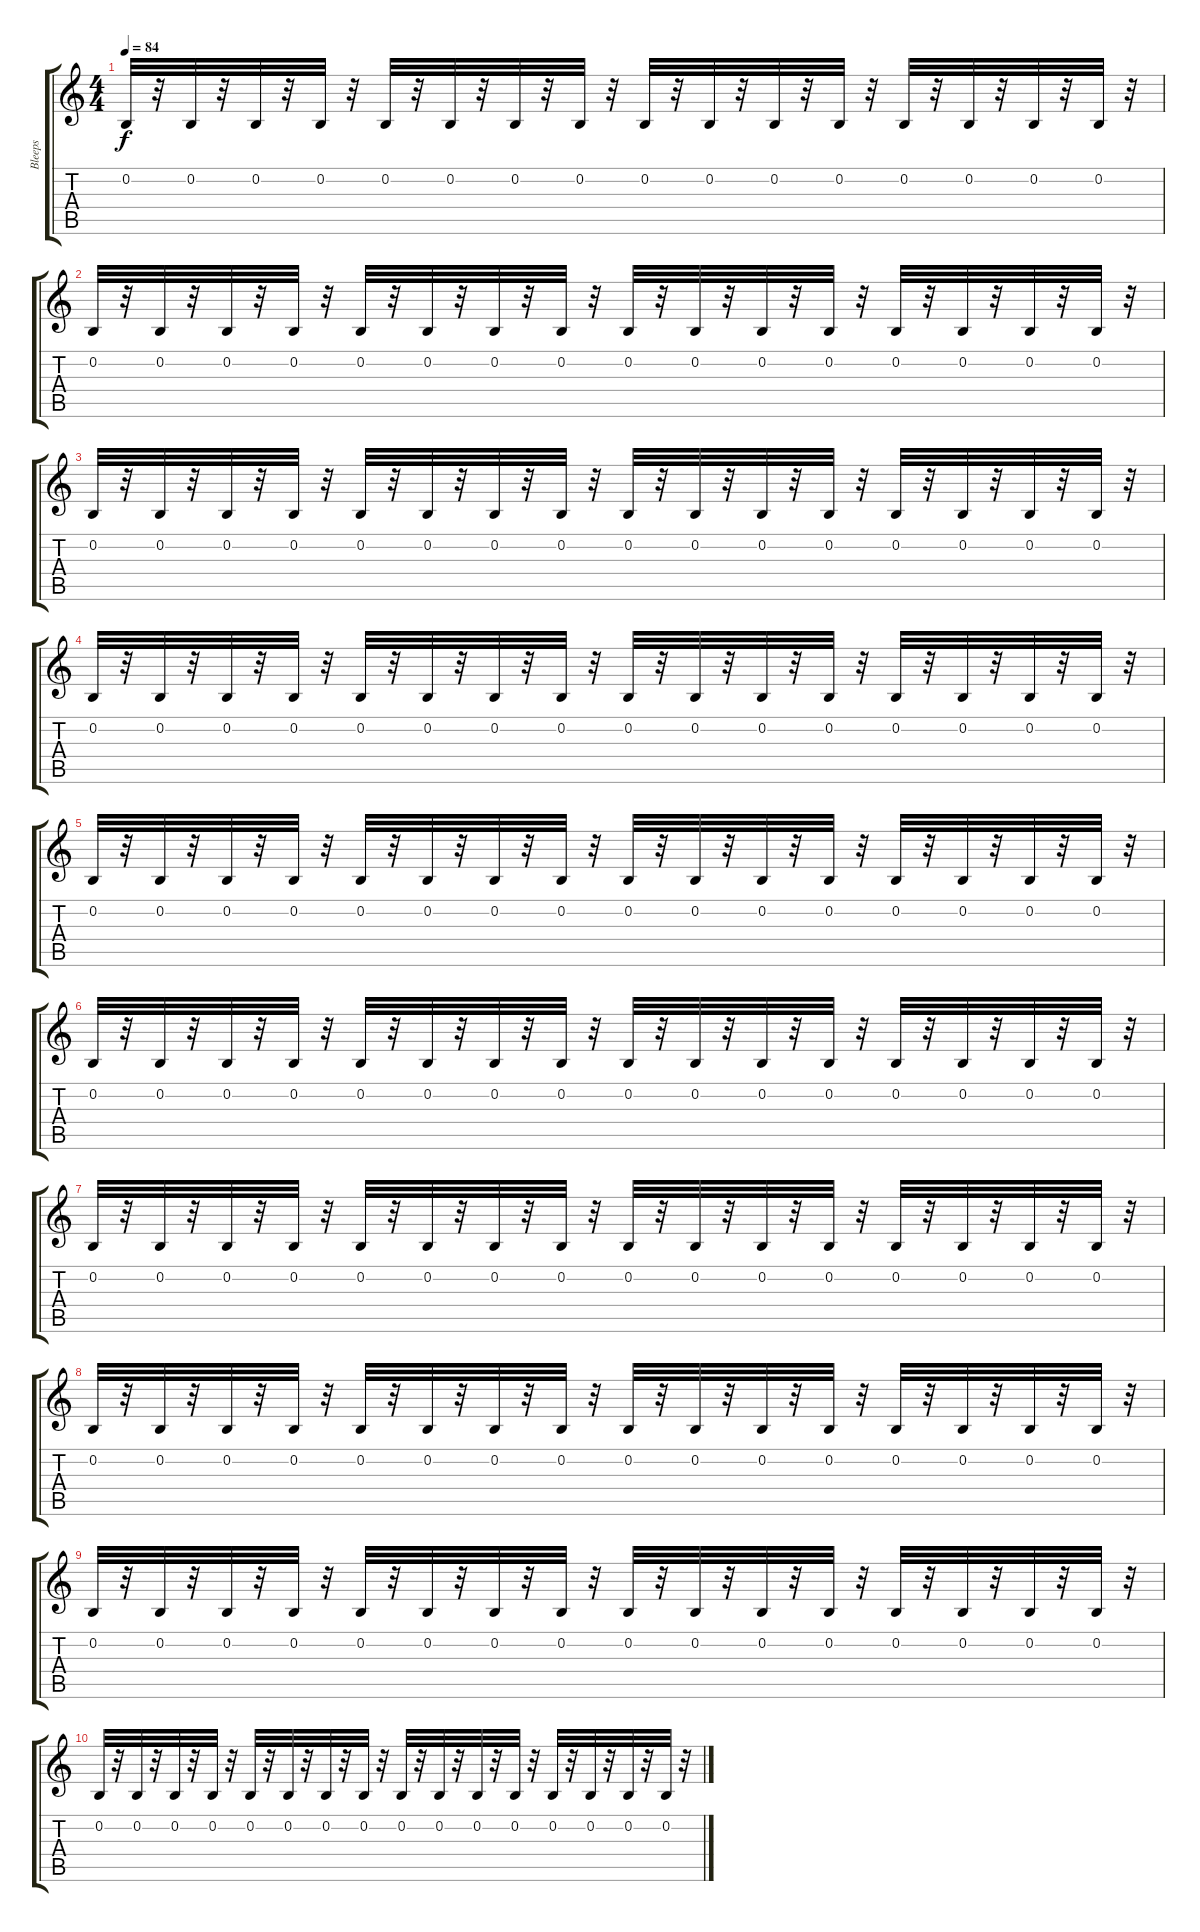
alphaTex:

\track ("Bleeps" "Bleeps") {instrument lead5charang}
\staff {score tabs}
\tuning (E4 B3 G3 D3 A2 E2) {hide}
\ts (4 4)
\tempo 84
\clef g2
\ks c
0.2.32{dy f} r.32 0.2.32 r.32 0.2.32 r.32 0.2.32 r.32 0.2.32 r.32 0.2.32 r.32 0.2.32 r.32 0.2.32 r.32 0.2.32 r.32 0.2.32 r.32 0.2.32 r.32 0.2.32 r.32 0.2.32 r.32 0.2.32 r.32 0.2.32 r.32 0.2.32 r.32 |
0.2.32 r.32 0.2.32 r.32 0.2.32 r.32 0.2.32 r.32 0.2.32 r.32 0.2.32 r.32 0.2.32 r.32 0.2.32 r.32 0.2.32 r.32 0.2.32 r.32 0.2.32 r.32 0.2.32 r.32 0.2.32 r.32 0.2.32 r.32 0.2.32 r.32 0.2.32 r.32 |
0.2.32 r.32 0.2.32 r.32 0.2.32 r.32 0.2.32 r.32 0.2.32 r.32 0.2.32 r.32 0.2.32 r.32 0.2.32 r.32 0.2.32 r.32 0.2.32 r.32 0.2.32 r.32 0.2.32 r.32 0.2.32 r.32 0.2.32 r.32 0.2.32 r.32 0.2.32 r.32 |
0.2.32 r.32 0.2.32 r.32 0.2.32 r.32 0.2.32 r.32 0.2.32 r.32 0.2.32 r.32 0.2.32 r.32 0.2.32 r.32 0.2.32 r.32 0.2.32 r.32 0.2.32 r.32 0.2.32 r.32 0.2.32 r.32 0.2.32 r.32 0.2.32 r.32 0.2.32 r.32 |
0.2.32 r.32 0.2.32 r.32 0.2.32 r.32 0.2.32 r.32 0.2.32 r.32 0.2.32 r.32 0.2.32 r.32 0.2.32 r.32 0.2.32 r.32 0.2.32 r.32 0.2.32 r.32 0.2.32 r.32 0.2.32 r.32 0.2.32 r.32 0.2.32 r.32 0.2.32 r.32 |
0.2.32 r.32 0.2.32 r.32 0.2.32 r.32 0.2.32 r.32 0.2.32 r.32 0.2.32 r.32 0.2.32 r.32 0.2.32 r.32 0.2.32 r.32 0.2.32 r.32 0.2.32 r.32 0.2.32 r.32 0.2.32 r.32 0.2.32 r.32 0.2.32 r.32 0.2.32 r.32 |
0.2.32 r.32 0.2.32 r.32 0.2.32 r.32 0.2.32 r.32 0.2.32 r.32 0.2.32 r.32 0.2.32 r.32 0.2.32 r.32 0.2.32 r.32 0.2.32 r.32 0.2.32 r.32 0.2.32 r.32 0.2.32 r.32 0.2.32 r.32 0.2.32 r.32 0.2.32 r.32 |
0.2.32 r.32 0.2.32 r.32 0.2.32 r.32 0.2.32 r.32 0.2.32 r.32 0.2.32 r.32 0.2.32 r.32 0.2.32 r.32 0.2.32 r.32 0.2.32 r.32 0.2.32 r.32 0.2.32 r.32 0.2.32 r.32 0.2.32 r.32 0.2.32 r.32 0.2.32 r.32 |
0.2.32 r.32 0.2.32 r.32 0.2.32 r.32 0.2.32 r.32 0.2.32 r.32 0.2.32 r.32 0.2.32 r.32 0.2.32 r.32 0.2.32 r.32 0.2.32 r.32 0.2.32 r.32 0.2.32 r.32 0.2.32 r.32 0.2.32 r.32 0.2.32 r.32 0.2.32 r.32 |
0.2.32 r.32 0.2.32 r.32 0.2.32 r.32 0.2.32 r.32 0.2.32 r.32 0.2.32 r.32 0.2.32 r.32 0.2.32 r.32 0.2.32 r.32 0.2.32 r.32 0.2.32 r.32 0.2.32 r.32 0.2.32 r.32 0.2.32 r.32 0.2.32 r.32 0.2.32 r.32
